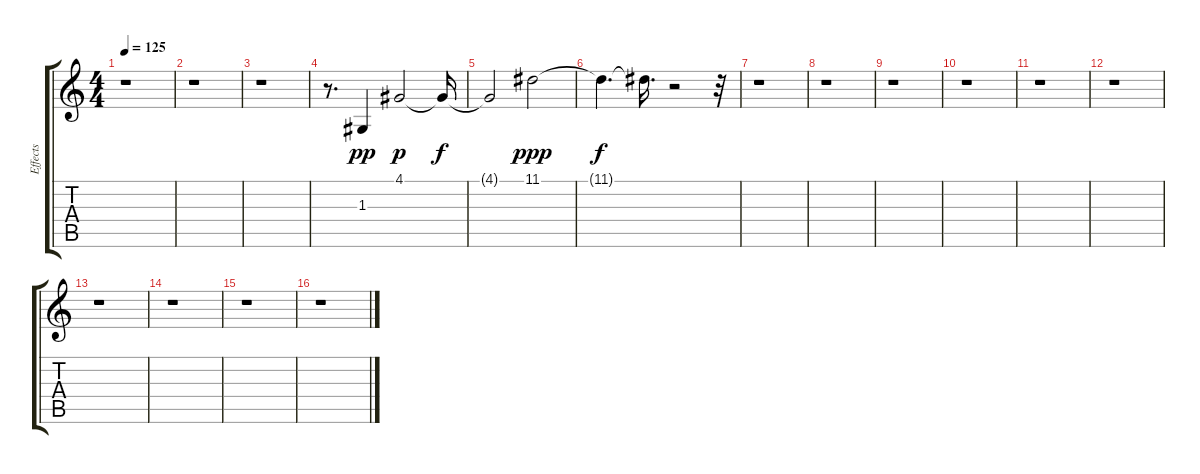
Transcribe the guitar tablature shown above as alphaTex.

\track ("Effects" "Effects") {instrument birdtweet}
\staff {score tabs}
\tuning (E4 B3 G3 D3 A2 E2) {hide}
\ts (4 4)
\tempo 125
\clef g2
\ks c
r.1{dy f} |
r.1 |
r.1 |
r.8{d} 1.3.4{dy pp} 4.1.2{dy p} 4.1{t}.16{dy f} |
4.1{t}.2 11.1.2{dy ppp} |
11.1{t}.4{d dy f} 11.1{t}.16{d} r.2 r.32 |
r.1 |
r.1 |
r.1 |
r.1 |
r.1 |
r.1 |
r.1 |
r.1 |
r.1 |
r.1
